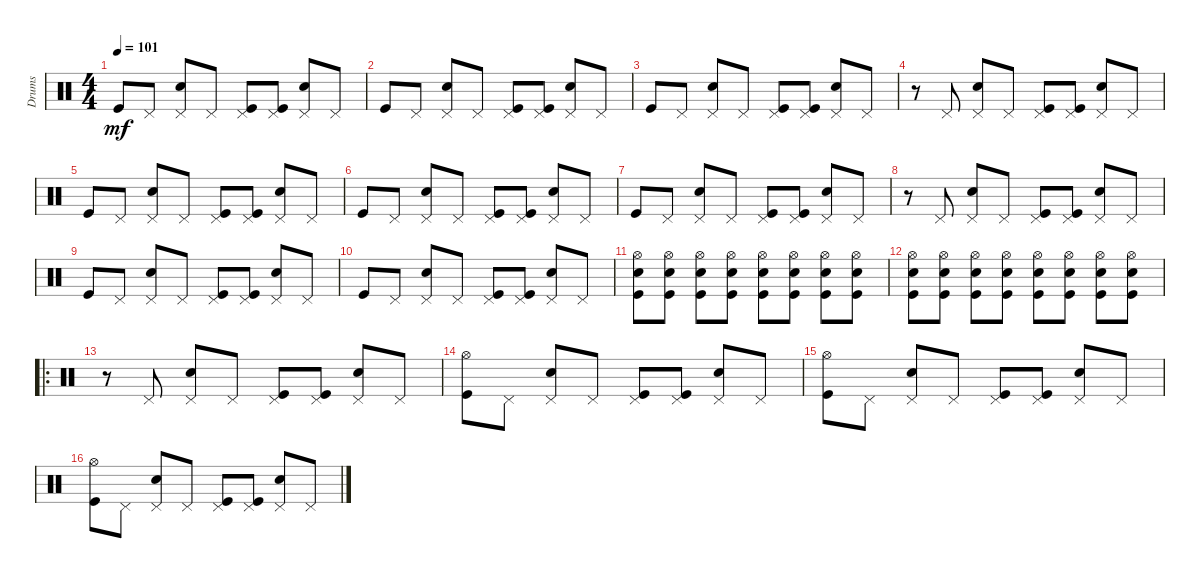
\track ("Drums" "Drums") {instrument percussion}
\staff {score}
\articulation defaults
\ts (4 4)
\tempo 101
\clef neutral
\ks c "Kick (hit)".8{dy mf} "Pedal Hi-Hat (hit)".8
("Electric Snare (hit)" "Pedal Hi-Hat (hit)").8 "Pedal Hi-Hat (hit)".8 ("Kick (hit)" "Pedal Hi-Hat (hit)").8 ("Kick (hit)" "Pedal Hi-Hat (hit)").8 ("Electric Snare (hit)" "Pedal Hi-Hat (hit)").8 "Pedal Hi-Hat (hit)".8 |
"Kick (hit)".8 "Pedal Hi-Hat (hit)".8 ("Electric Snare (hit)" "Pedal Hi-Hat (hit)").8 "Pedal Hi-Hat (hit)".8 ("Kick (hit)" "Pedal Hi-Hat (hit)").8 ("Kick (hit)" "Pedal Hi-Hat (hit)").8 ("Electric Snare (hit)" "Pedal Hi-Hat (hit)").8 "Pedal Hi-Hat (hit)".8 |
"Kick (hit)".8 "Pedal Hi-Hat (hit)".8 ("Electric Snare (hit)" "Pedal Hi-Hat (hit)").8 "Pedal Hi-Hat (hit)".8 ("Kick (hit)" "Pedal Hi-Hat (hit)").8 ("Kick (hit)" "Pedal Hi-Hat (hit)").8 ("Electric Snare (hit)" "Pedal Hi-Hat (hit)").8 "Pedal Hi-Hat (hit)".8 |
r.8 "Pedal Hi-Hat (hit)".8 ("Electric Snare (hit)" "Pedal Hi-Hat (hit)").8 "Pedal Hi-Hat (hit)".8 ("Kick (hit)" "Pedal Hi-Hat (hit)").8 ("Kick (hit)" "Pedal Hi-Hat (hit)").8 ("Electric Snare (hit)" "Pedal Hi-Hat (hit)").8 "Pedal Hi-Hat (hit)".8 |
"Kick (hit)".8 "Pedal Hi-Hat (hit)".8 ("Electric Snare (hit)" "Pedal Hi-Hat (hit)").8 "Pedal Hi-Hat (hit)".8 ("Kick (hit)" "Pedal Hi-Hat (hit)").8 ("Kick (hit)" "Pedal Hi-Hat (hit)").8 ("Electric Snare (hit)" "Pedal Hi-Hat (hit)").8 "Pedal Hi-Hat (hit)".8 |
"Kick (hit)".8 "Pedal Hi-Hat (hit)".8 ("Electric Snare (hit)" "Pedal Hi-Hat (hit)").8 "Pedal Hi-Hat (hit)".8 ("Kick (hit)" "Pedal Hi-Hat (hit)").8 ("Kick (hit)" "Pedal Hi-Hat (hit)").8 ("Electric Snare (hit)" "Pedal Hi-Hat (hit)").8 "Pedal Hi-Hat (hit)".8 |
"Kick (hit)".8 "Pedal Hi-Hat (hit)".8 ("Electric Snare (hit)" "Pedal Hi-Hat (hit)").8 "Pedal Hi-Hat (hit)".8 ("Kick (hit)" "Pedal Hi-Hat (hit)").8 ("Kick (hit)" "Pedal Hi-Hat (hit)").8 ("Electric Snare (hit)" "Pedal Hi-Hat (hit)").8 "Pedal Hi-Hat (hit)".8 |
r.8 "Pedal Hi-Hat (hit)".8 ("Electric Snare (hit)" "Pedal Hi-Hat (hit)").8 "Pedal Hi-Hat (hit)".8 ("Kick (hit)" "Pedal Hi-Hat (hit)").8 ("Kick (hit)" "Pedal Hi-Hat (hit)").8 ("Electric Snare (hit)" "Pedal Hi-Hat (hit)").8 "Pedal Hi-Hat (hit)".8 |
"Kick (hit)".8 "Pedal Hi-Hat (hit)".8 ("Electric Snare (hit)" "Pedal Hi-Hat (hit)").8 "Pedal Hi-Hat (hit)".8 ("Kick (hit)" "Pedal Hi-Hat (hit)").8 ("Kick (hit)" "Pedal Hi-Hat (hit)").8 ("Electric Snare (hit)" "Pedal Hi-Hat (hit)").8 "Pedal Hi-Hat (hit)".8 |
"Kick (hit)".8 "Pedal Hi-Hat (hit)".8 ("Electric Snare (hit)" "Pedal Hi-Hat (hit)").8 "Pedal Hi-Hat (hit)".8 ("Kick (hit)" "Pedal Hi-Hat (hit)").8 ("Kick (hit)" "Pedal Hi-Hat (hit)").8 ("Electric Snare (hit)" "Pedal Hi-Hat (hit)").8 "Pedal Hi-Hat (hit)".8 |
("Kick (hit)" "Electric Snare (hit)" "Hi-Hat (open)").8 ("Kick (hit)" "Electric Snare (hit)" "Hi-Hat (open)").8 ("Kick (hit)" "Electric Snare (hit)" "Hi-Hat (open)").8 ("Kick (hit)" "Electric Snare (hit)" "Hi-Hat (open)").8 ("Kick (hit)" "Electric Snare (hit)" "Hi-Hat (open)").8 ("Kick (hit)" "Electric Snare (hit)" "Hi-Hat (open)").8 ("Kick (hit)" "Electric Snare (hit)" "Hi-Hat (open)").8 ("Kick (hit)" "Electric Snare (hit)" "Hi-Hat (open)").8 |
("Kick (hit)" "Electric Snare (hit)" "Hi-Hat (open)").8 ("Kick (hit)" "Electric Snare (hit)" "Hi-Hat (open)").8 ("Kick (hit)" "Electric Snare (hit)" "Hi-Hat (open)").8 ("Kick (hit)" "Electric Snare (hit)" "Hi-Hat (open)").8 ("Kick (hit)" "Electric Snare (hit)" "Hi-Hat (open)").8 ("Kick (hit)" "Electric Snare (hit)" "Hi-Hat (open)").8 ("Kick (hit)" "Electric Snare (hit)" "Hi-Hat (open)").8 ("Kick (hit)" "Electric Snare (hit)" "Hi-Hat (open)").8 |
\ro
r.8 "Pedal Hi-Hat (hit)".8 ("Electric Snare (hit)" "Pedal Hi-Hat (hit)").8 "Pedal Hi-Hat (hit)".8 ("Kick (hit)" "Pedal Hi-Hat (hit)").8 ("Kick (hit)" "Pedal Hi-Hat (hit)").8 ("Electric Snare (hit)" "Pedal Hi-Hat (hit)").8 "Pedal Hi-Hat (hit)".8 |
("Kick (hit)" "Hi-Hat (open)").8 "Pedal Hi-Hat (hit)".8 ("Electric Snare (hit)" "Pedal Hi-Hat (hit)").8 "Pedal Hi-Hat (hit)".8 ("Kick (hit)" "Pedal Hi-Hat (hit)").8 ("Kick (hit)" "Pedal Hi-Hat (hit)").8 ("Electric Snare (hit)" "Pedal Hi-Hat (hit)").8 "Pedal Hi-Hat (hit)".8 |
("Kick (hit)" "Hi-Hat (open)").8 "Pedal Hi-Hat (hit)".8 ("Electric Snare (hit)" "Pedal Hi-Hat (hit)").8 "Pedal Hi-Hat (hit)".8 ("Kick (hit)" "Pedal Hi-Hat (hit)").8 ("Kick (hit)" "Pedal Hi-Hat (hit)").8 ("Electric Snare (hit)" "Pedal Hi-Hat (hit)").8 "Pedal Hi-Hat (hit)".8 |
("Kick (hit)" "Hi-Hat (open)").8 "Pedal Hi-Hat (hit)".8 ("Electric Snare (hit)" "Pedal Hi-Hat (hit)").8 "Pedal Hi-Hat (hit)".8 ("Kick (hit)" "Pedal Hi-Hat (hit)").8 ("Kick (hit)" "Pedal Hi-Hat (hit)").8 ("Electric Snare (hit)" "Pedal Hi-Hat (hit)").8 "Pedal Hi-Hat (hit)".8
